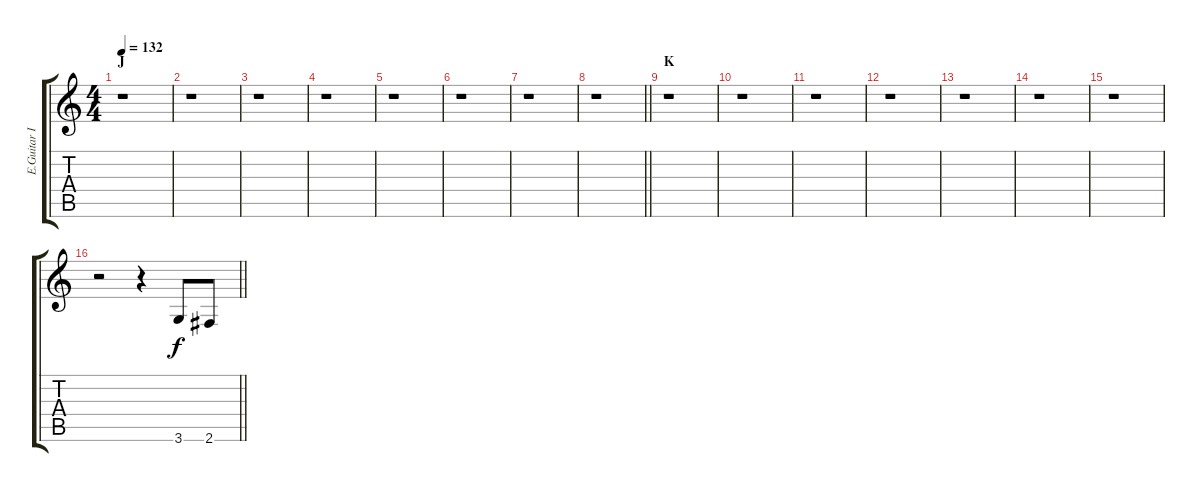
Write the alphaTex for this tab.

\track ("E.Guitar I" "E.Guitar I") {instrument electricguitarclean}
\staff {score tabs}
\tuning (E4 B3 G3 D3 A2 E2) {hide}
\ts (4 4)
\section ("" "J")
\tempo 132
\clef g2
\ks c
r.1{dy f} |
r.1 |
r.1 |
r.1 |
r.1 |
r.1 |
r.1 |
\barLineRight lightlight
r.1 |
\section ("" "K")
r.1 |
r.1 |
r.1 |
r.1 |
r.1 |
r.1 |
r.1 |
\barLineRight lightlight
r.2 r.4 3.6.8{instrument electricguitarclean} 2.6.8
